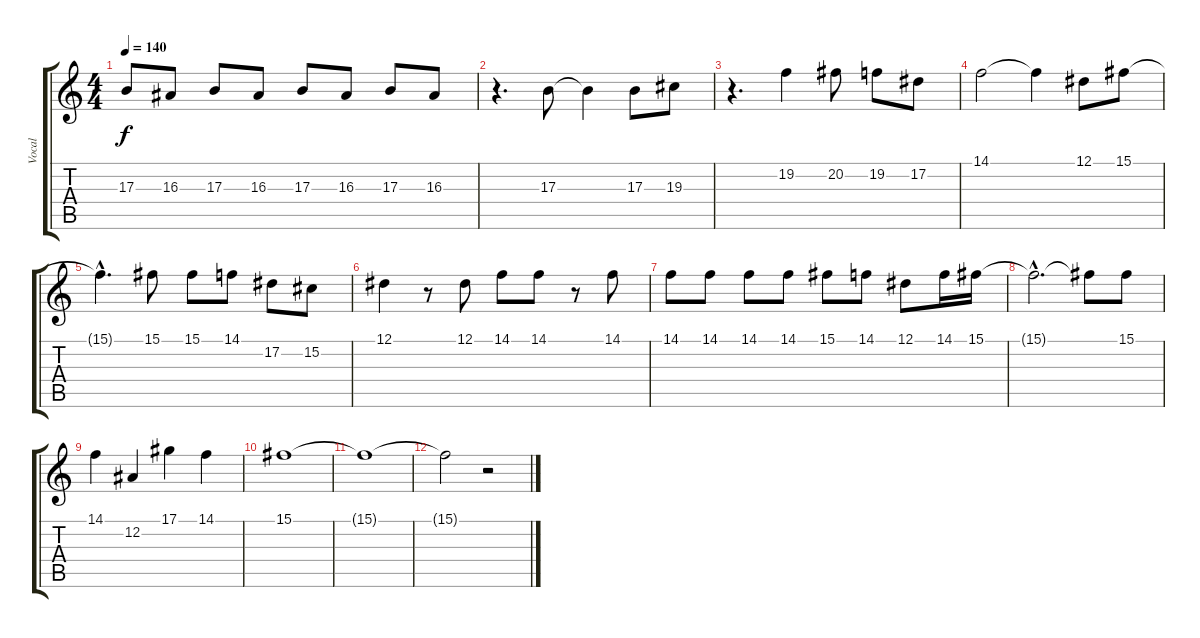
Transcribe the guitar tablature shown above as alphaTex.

\track ("Vocal" "Vocal") {instrument synthvoice}
\staff {score tabs}
\tuning (Eb4 Bb3 Gb3 Db3 Ab2 Eb2) {hide}
\ts (4 4)
\tempo 140
\clef g2
\ks c
17.3.8{dy f} 16.3.8 17.3.8 16.3.8 17.3.8 16.3.8 17.3.8 16.3.8 |
r.4{d} 17.3.8 17.3{t}.4 17.3.8 19.3.8 |
r.4{d} 19.2.4 20.2.8 19.2.8 17.2.8 |
14.1.2 14.1{t}.4 12.1.8 15.1.8 |
15.1{hac t}.4{d} 15.1.8 15.1.8 14.1.8 17.2.8 15.2.8 |
12.1.4 r.8 12.1.8 14.1.8 14.1.8 r.8 14.1.8 |
14.1.8 14.1.8 14.1.8 14.1.8 15.1.8 14.1.8 12.1.8 14.1.16 15.1.16 |
15.1{hac t}.2{d} 15.1{t}.8 15.1.8 |
14.1.4 12.2.4 17.1.4 14.1.4 |
15.1.1 |
15.1{t}.1 |
15.1{t}.2 r.2
